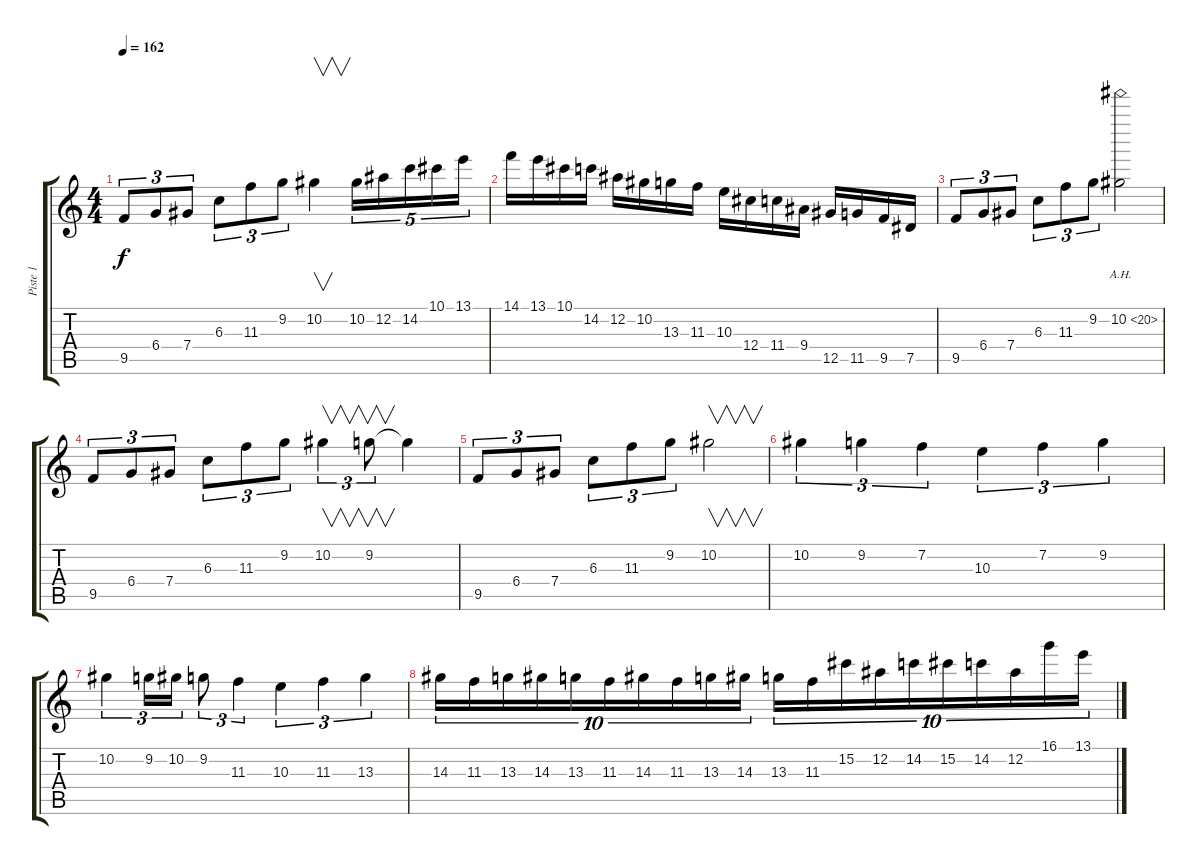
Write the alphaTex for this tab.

\track ("Piste 1" "Piste 1") {instrument distortionguitar}
\staff {score tabs}
\tuning (Eb4 Bb3 Gb3 Db3 Ab2 Eb2) {hide}
\ts (4 4)
\tempo 162
\clef g2
\ks c
9.5.8{tu (3 2) dy f} 6.4.8{tu (3 2)} 7.4.8{tu (3 2)} 6.3.8{tu (3 2)} 11.3.8{tu (3 2)} 9.2.8{tu (3 2)} 10.2.4{v} 10.2.16{tu (5 4)} 12.2.16{tu (5 4)} 14.2.16{tu (5 4)} 10.1.16{tu (5 4)} 13.1.16{tu (5 4)} |
14.1.16 13.1.16 10.1.16 14.2.16 12.2.16 10.2.16 13.3.16 11.3.16 10.3.16 12.4.16 11.4.16 9.4.16 12.5.16 11.5.16 9.5.16 7.5.16 |
9.5.8{tu (3 2)} 6.4.8{tu (3 2)} 7.4.8{tu (3 2)} 6.3.8{tu (3 2)} 11.3.8{tu (3 2)} 9.2.8{tu (3 2)} 10.2{ah 10}.2 |
9.5.8{tu (3 2)} 6.4.8{tu (3 2)} 7.4.8{tu (3 2)} 6.3.8{tu (3 2)} 11.3.8{tu (3 2)} 9.2.8{tu (3 2)} 10.2.4{v tu (3 2)} 9.2.8{v tu (3 2)} 9.2{t}.4 |
9.5.8{tu (3 2)} 6.4.8{tu (3 2)} 7.4.8{tu (3 2)} 6.3.8{tu (3 2)} 11.3.8{tu (3 2)} 9.2.8{tu (3 2)} 10.2.2{v} |
10.2.4{tu (3 2)} 9.2.4{tu (3 2)} 7.2.4{tu (3 2)} 10.3.4{tu (3 2)} 7.2.4{tu (3 2)} 9.2.4{tu (3 2)} |
10.2.4{tu (3 2)} 9.2.16{tu (3 2)} 10.2.16{tu (3 2)} 9.2.8{tu (3 2)} 11.3.4{tu (3 2)} 10.3.4{tu (3 2)} 11.3.4{tu (3 2)} 13.3.4{tu (3 2)} |
14.3.16{tu (10 8)} 11.3.16{tu (10 8)} 13.3.16{tu (10 8)} 14.3.16{tu (10 8)} 13.3.16{tu (10 8)} 11.3.16{tu (10 8)} 14.3.16{tu (10 8)} 11.3.16{tu (10 8)} 13.3.16{tu (10 8)} 14.3.16{tu (10 8)} 13.3.16{tu (10 8)} 11.3.16{tu (10 8)} 15.2.16{tu (10 8)} 12.2.16{tu (10 8)} 14.2.16{tu (10 8)} 15.2.16{tu (10 8)} 14.2.16{tu (10 8)} 12.2.16{tu (10 8)} 16.1.16{tu (10 8)} 13.1.16{tu (10 8)}
